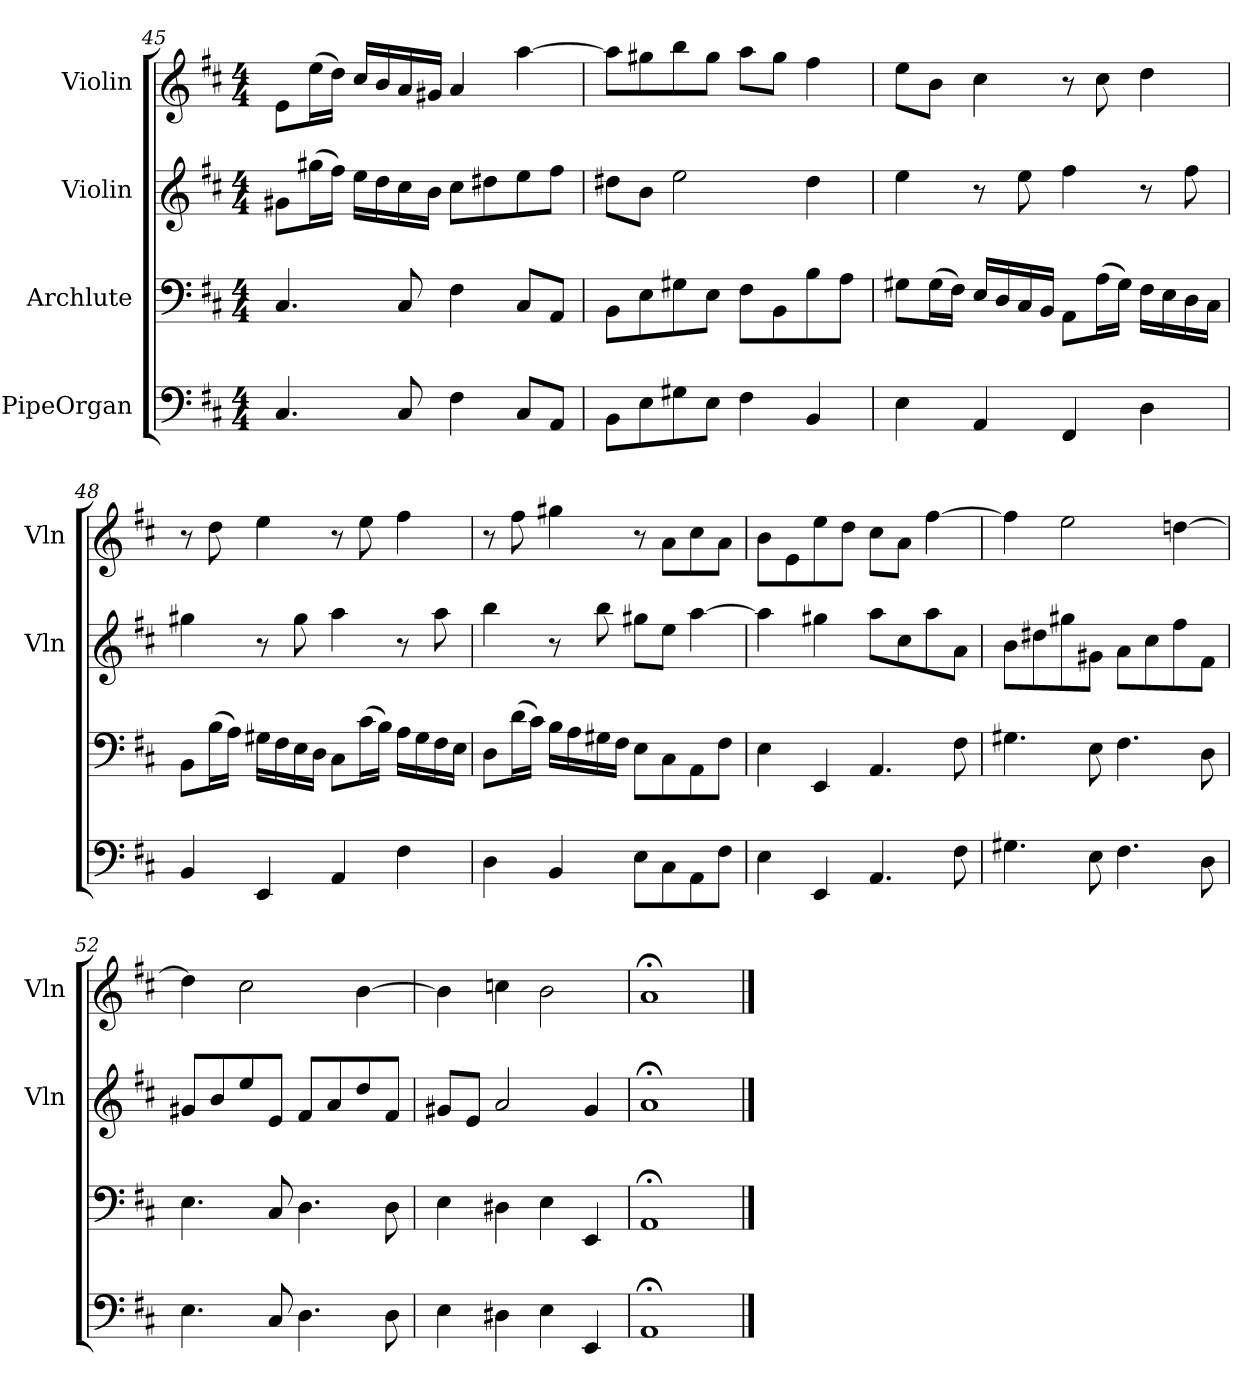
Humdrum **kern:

**kern	**kern	**kern	**kern
*part4	*part3	*part2	*part1
*staff4	*staff3	*staff2	*staff1
*I"PipeOrgan	*I"Archlute	*I"Violin	*I"Violin
*	*	*I'Vln	*I'Vln
*clefF4	*clefF4	*clefG2	*clefG2
*k[f#c#]	*k[f#c#]	*k[f#c#]	*k[f#c#]
*M4/4	*M4/4	*M4/4	*M4/4
=45	=45	=45	=45
4.C#/	4.C#/	8g#X\L	8e\L
.	.	(16gg#X\L	(16ee\L
.	.	16ff#\JJ)	16dd\JJ)
.	.	16ee\LL	16cc#/LL
.	.	16dd\	16b/
8C#/	8C#/	16cc#\	16a/
.	.	16b\JJ	16g#X/JJ
4F#\	4F#\	8cc#\L	4a/
.	.	8dd#X\	.
8C#/L	8C#/L	8ee\	[4aa\
8AA/J	8AA/J	8ff#\J	.
=46	=46	=46	=46
8BB\L	8BB\L	8dd#X\L	8aa\L]
8E\	8E\	8b\J	8gg#X\
8G#X\	8G#X\	2ee\	8bb\
8E\J	8E\J	.	8gg#\J
4F#\	8F#\L	.	8aa\L
.	8BB\	.	8gg#\J
4BB/	8B\	4dd#\	4ff#\
.	8A\J	.	.
=47	=47	=47	=47
4E\	8G#X\L	4ee\	8ee\L
.	(16G#\L	.	8b\J
.	16F#\JJ)	.	.
4AA/	16E/LL	8r	4cc#\
.	16D/	.	.
.	16C#/	8ee\	.
.	16BB/JJ	.	.
4FF#/	8AA\L	4ff#\	8r
.	(16A\L	.	8cc#\
.	16G#\JJ)	.	.
4D\	16F#\LL	8r	4dd\
.	16E\	.	.
.	16D\	8ff#\	.
.	16C#\JJ	.	.
=48	=48	=48	=48
4BB/	8BB\L	4gg#X\	8r
.	(16B\L	.	8dd\
.	16A\JJ)	.	.
4EE/	16G#X\LL	8r	4ee\
.	16F#\	.	.
.	16E\	8gg#\	.
.	16D\JJ	.	.
4AA/	8C#\L	4aa\	8r
.	(16c#\L	.	8ee\
.	16B\JJ)	.	.
4F#\	16A\LL	8r	4ff#\
.	16G#\	.	.
.	16F#\	8aa\	.
.	16E\JJ	.	.
=49	=49	=49	=49
4D\	8D\L	4bb\	8r
.	(16d\L	.	8ff#\
.	16c#\JJ)	.	.
4BB/	16B\LL	8r	4gg#X\
.	16A\	.	.
.	16G#X\	8bb\	.
.	16F#\JJ	.	.
8E\L	8E\L	8gg#X\L	8r
8C#\	8C#\	8ee\J	8a\L
8AA\	8AA\	[4aa\	8cc#\
8F#\J	8F#\J	.	8a\J
=50	=50	=50	=50
4E\	4E\	4aa\]	8b\L
.	.	.	8e\
4EE/	4EE/	4gg#X\	8ee\
.	.	.	8dd\J
4.AA/	4.AA/	8aa\L	8cc#\L
.	.	8cc#\	8a\J
.	.	8aa\	[4ff#\
8F#\	8F#\	8a\J	.
=51	=51	=51	=51
4.G#X\	4.G#X\	8b\L	4ff#\]
.	.	8dd#X\	.
.	.	8gg#X\	2ee\
8E\	8E\	8g#X\J	.
4.F#\	4.F#\	8a\L	.
.	.	8cc#\	.
.	.	8ff#\	[4ddn\
8D\	8D\	8f#\J	.
=52	=52	=52	=52
4.E\	4.E\	8g#X/L	4dd\]
.	.	8b/	.
.	.	8ee/	2cc#\
8C#/	8C#/	8e/J	.
4.D\	4.D\	8f#/L	.
.	.	8a/	.
.	.	8dd/	[4b\
8D\	8D\	8f#/J	.
=53	=53	=53	=53
4E\	4E\	8g#X/L	4b\]
.	.	8e/J	.
4D#X\	4D#X\	2a/	4ccn\
4E\	4E\	.	2b\
4EE/	4EE/	4g#/	.
=54	=54	=54	=54
1AA;</	1AA;</	1a;</	1a;</
==	==	==	==
*-	*-	*-	*-
